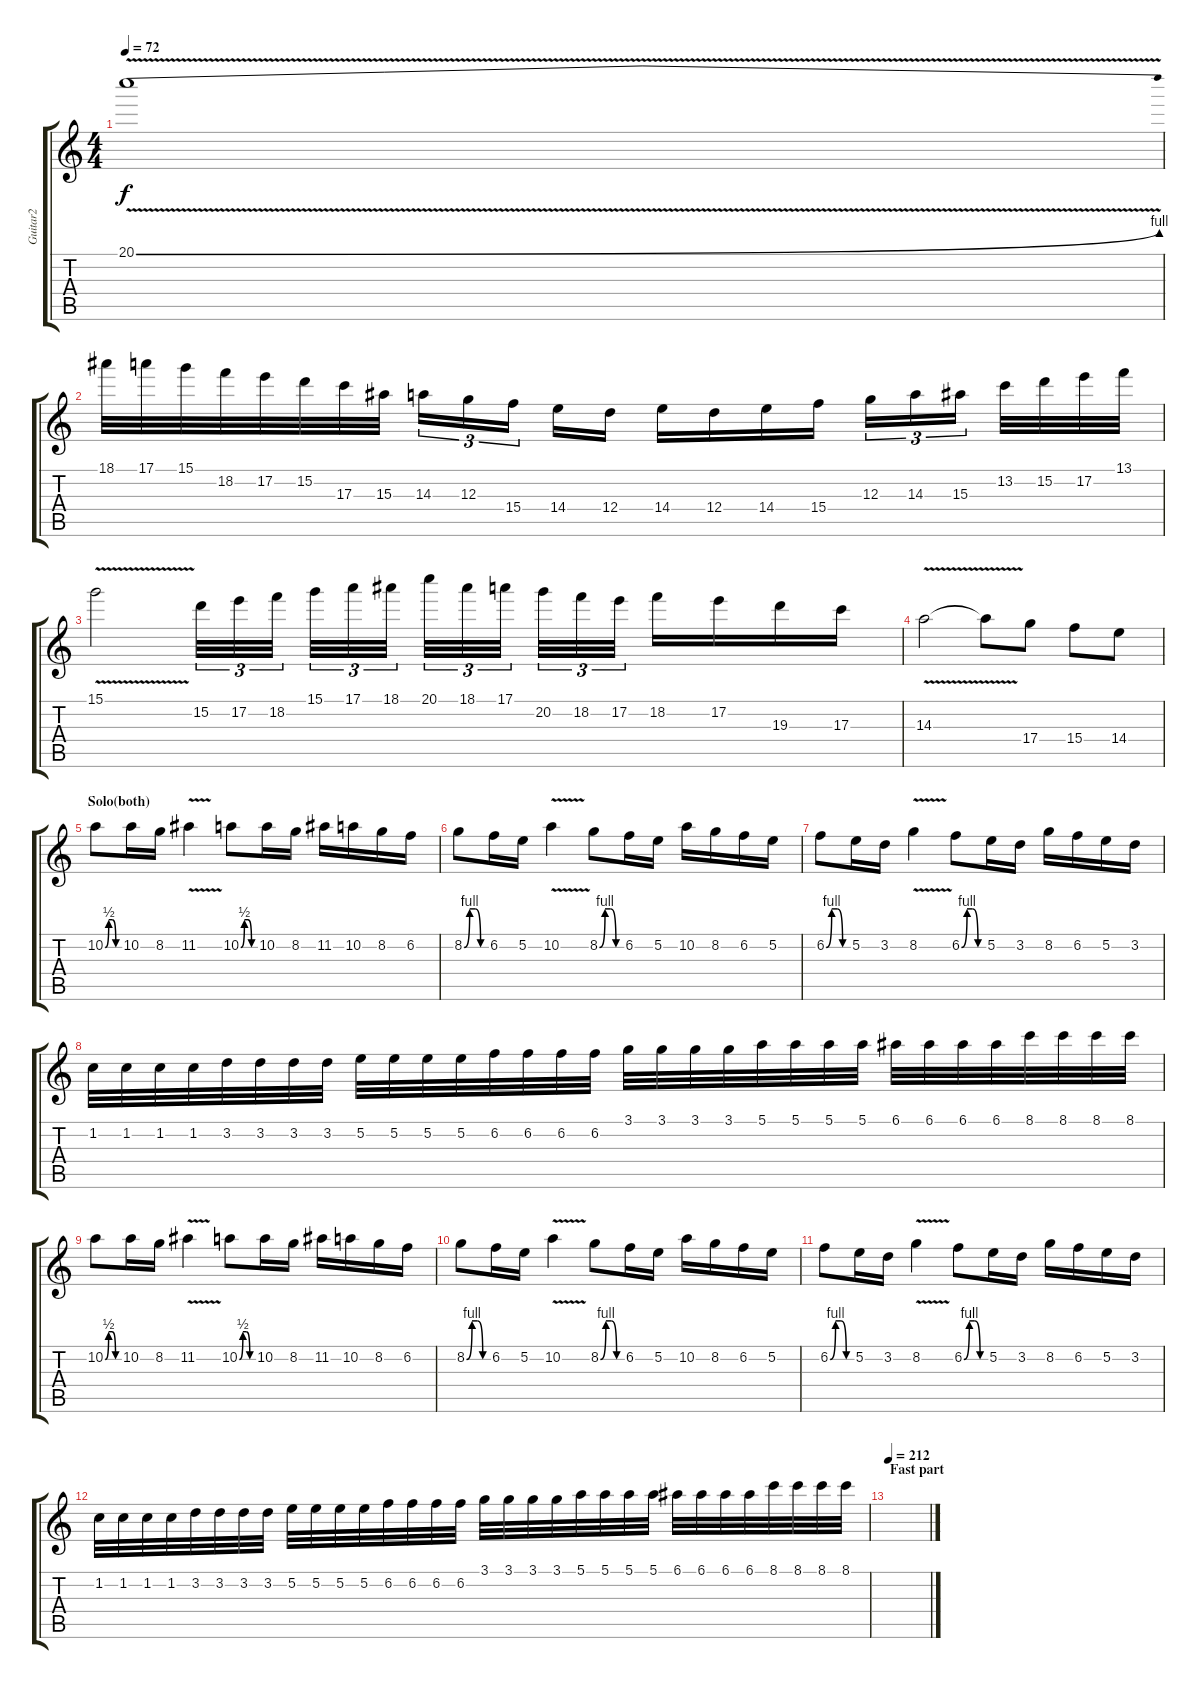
\track ("Guitar2" "Guitar2") {instrument distortionguitar}
\staff {score tabs}
\tuning (E4 B3 G3 D3 A2 E2) {hide}
\ts (4 4)
\tempo 72
\clef g2
\ks c
20.1{be (bend 0 0 60 4) v}.1{dy f} |
18.1.32 17.1.32 15.1.32 18.2.32 17.2.32 15.2.32 17.3.32 15.3.32 14.3.16{tu (3 2)} 12.3.16{tu (3 2)} 15.4.16{tu (3 2)} 14.4.16 12.4.16 14.4.16 12.4.16 14.4.16 15.4.16 12.3.16{tu (3 2)} 14.3.16{tu (3 2)} 15.3.16{tu (3 2)} 13.2.32 15.2.32 17.2.32 13.1.32 |
15.1{v}.2 15.2.32{tu (3 2)} 17.2.32{tu (3 2)} 18.2.32{tu (3 2)} 15.1.32{tu (3 2)} 17.1.32{tu (3 2)} 18.1.32{tu (3 2)} 20.1.32{tu (3 2)} 18.1.32{tu (3 2)} 17.1.32{tu (3 2)} 20.2.32{tu (3 2)} 18.2.32{tu (3 2)} 17.2.32{tu (3 2)} 18.2.16 17.2.16 19.3.16 17.3.16 |
14.3{v}.2 14.3{t}.8 17.4.8 15.4.8 14.4.8 |
\section ("" "Solo(both)")
10.2{be (custom 0 0 15 2 30 2 45 0 60 0)}.8 10.2.16 8.2.16 11.2{v}.4 10.2{be (custom 0 0 15 2 30 2 45 0 60 0)}.8 10.2.16 8.2.16 11.2.16 10.2.16 8.2.16 6.2.16 |
8.2{be (custom 0 0 15 4 30 4 45 0 60 0)}.8 6.2.16 5.2.16 10.2{v}.4 8.2{be (custom 0 0 15 4 30 4 45 0 60 0)}.8 6.2.16 5.2.16 10.2.16 8.2.16 6.2.16 5.2.16 |
6.2{be (custom 0 0 15 4 30 4 45 0 60 0)}.8 5.2.16 3.2.16 8.2{v}.4 6.2{be (custom 0 0 15 4 30 4 45 0 60 0)}.8 5.2.16 3.2.16 8.2.16 6.2.16 5.2.16 3.2.16 |
1.2.32 1.2.32 1.2.32 1.2.32 3.2.32 3.2.32 3.2.32 3.2.32 5.2.32 5.2.32 5.2.32 5.2.32 6.2.32 6.2.32 6.2.32 6.2.32 3.1.32 3.1.32 3.1.32 3.1.32 5.1.32 5.1.32 5.1.32 5.1.32 6.1.32 6.1.32 6.1.32 6.1.32 8.1.32 8.1.32 8.1.32 8.1.32 |
10.2{be (custom 0 0 15 2 30 2 45 0 60 0)}.8 10.2.16 8.2.16 11.2{v}.4 10.2{be (custom 0 0 15 2 30 2 45 0 60 0)}.8 10.2.16 8.2.16 11.2.16 10.2.16 8.2.16 6.2.16 |
8.2{be (custom 0 0 15 4 30 4 45 0 60 0)}.8 6.2.16 5.2.16 10.2{v}.4 8.2{be (custom 0 0 15 4 30 4 45 0 60 0)}.8 6.2.16 5.2.16 10.2.16 8.2.16 6.2.16 5.2.16 |
6.2{be (custom 0 0 15 4 30 4 45 0 60 0)}.8 5.2.16 3.2.16 8.2{v}.4 6.2{be (custom 0 0 15 4 30 4 45 0 60 0)}.8 5.2.16 3.2.16 8.2.16 6.2.16 5.2.16 3.2.16 |
1.2.32 1.2.32 1.2.32 1.2.32 3.2.32 3.2.32 3.2.32 3.2.32 5.2.32 5.2.32 5.2.32 5.2.32 6.2.32 6.2.32 6.2.32 6.2.32 3.1.32 3.1.32 3.1.32 3.1.32 5.1.32 5.1.32 5.1.32 5.1.32 6.1.32 6.1.32 6.1.32 6.1.32 8.1.32 8.1.32 8.1.32 8.1.32 |
\section ("" "Fast part")
\tempo 212
